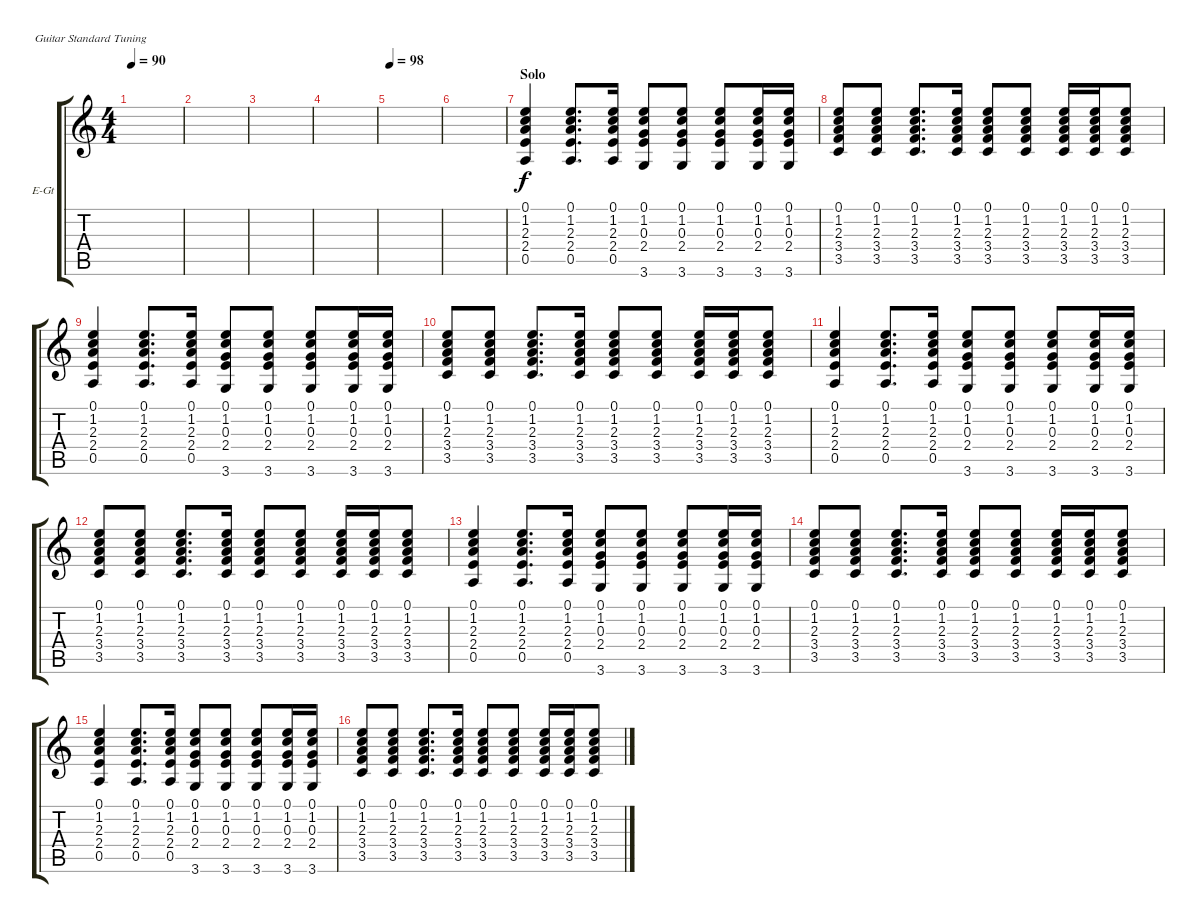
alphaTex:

\defaultSystemsLayout 4
\bracketExtendMode groupsimilarinstruments
\firstSystemTrackNameOrientation horizontal
\otherSystemsTrackNameOrientation horizontal
\track ("Elec. Rhythm (Page)" "E-Gt") {instrument distortionguitar}
\staff {score tabs}
\tuning (E4 B3 G3 D3 A2 E2)
\ts (4 4)
\tempo 90
\clef g2
\ks c
|
|
|
|
\tempo 98
|
|
\section ("" "Solo")
(0.5 2.4 2.3 1.2 0.1).4 (0.1 1.2 2.3 2.4 0.5).8{d} (0.1 1.2 2.3 2.4 0.5).16 (0.1 1.2 0.3 2.4 3.6).8 (0.1 1.2 0.3 2.4 3.6).8 (0.1 1.2 0.3 2.4 3.6).8 (0.1 1.2 0.3 2.4 3.6).16 (0.1 1.2 0.3 2.4 3.6).16 |
(0.1 1.2 2.3 3.4 3.5).8 (0.1 1.2 2.3 3.4 3.5).8 (0.1 1.2 2.3 3.4 3.5).8{d} (0.1 1.2 2.3 3.4 3.5).16 (0.1 1.2 2.3 3.4 3.5).8 (0.1 1.2 2.3 3.4 3.5).8 (0.1 1.2 2.3 3.4 3.5).16 (0.1 1.2 2.3 3.4 3.5).16 (0.1 1.2 2.3 3.4 3.5).8 |
(0.5 2.4 2.3 1.2 0.1).4 (0.1 1.2 2.3 2.4 0.5).8{d} (0.1 1.2 2.3 2.4 0.5).16 (0.1 1.2 0.3 2.4 3.6).8 (0.1 1.2 0.3 2.4 3.6).8 (0.1 1.2 0.3 2.4 3.6).8 (0.1 1.2 0.3 2.4 3.6).16 (0.1 1.2 0.3 2.4 3.6).16 |
(0.1 1.2 2.3 3.4 3.5).8 (0.1 1.2 2.3 3.4 3.5).8 (0.1 1.2 2.3 3.4 3.5).8{d} (0.1 1.2 2.3 3.4 3.5).16 (0.1 1.2 2.3 3.4 3.5).8 (0.1 1.2 2.3 3.4 3.5).8 (0.1 1.2 2.3 3.4 3.5).16 (0.1 1.2 2.3 3.4 3.5).16 (0.1 1.2 2.3 3.4 3.5).8 |
(0.5 2.4 2.3 1.2 0.1).4 (0.1 1.2 2.3 2.4 0.5).8{d} (0.1 1.2 2.3 2.4 0.5).16 (0.1 1.2 0.3 2.4 3.6).8 (0.1 1.2 0.3 2.4 3.6).8 (0.1 1.2 0.3 2.4 3.6).8 (0.1 1.2 0.3 2.4 3.6).16 (0.1 1.2 0.3 2.4 3.6).16 |
(0.1 1.2 2.3 3.4 3.5).8 (0.1 1.2 2.3 3.4 3.5).8 (0.1 1.2 2.3 3.4 3.5).8{d} (0.1 1.2 2.3 3.4 3.5).16 (0.1 1.2 2.3 3.4 3.5).8 (0.1 1.2 2.3 3.4 3.5).8 (0.1 1.2 2.3 3.4 3.5).16 (0.1 1.2 2.3 3.4 3.5).16 (0.1 1.2 2.3 3.4 3.5).8 |
(0.5 2.4 2.3 1.2 0.1).4 (0.1 1.2 2.3 2.4 0.5).8{d} (0.1 1.2 2.3 2.4 0.5).16 (0.1 1.2 0.3 2.4 3.6).8 (0.1 1.2 0.3 2.4 3.6).8 (0.1 1.2 0.3 2.4 3.6).8 (0.1 1.2 0.3 2.4 3.6).16 (0.1 1.2 0.3 2.4 3.6).16 |
(0.1 1.2 2.3 3.4 3.5).8 (0.1 1.2 2.3 3.4 3.5).8 (0.1 1.2 2.3 3.4 3.5).8{d} (0.1 1.2 2.3 3.4 3.5).16 (0.1 1.2 2.3 3.4 3.5).8 (0.1 1.2 2.3 3.4 3.5).8 (0.1 1.2 2.3 3.4 3.5).16 (0.1 1.2 2.3 3.4 3.5).16 (0.1 1.2 2.3 3.4 3.5).8 |
(0.5 2.4 2.3 1.2 0.1).4 (0.1 1.2 2.3 2.4 0.5).8{d} (0.1 1.2 2.3 2.4 0.5).16 (0.1 1.2 0.3 2.4 3.6).8 (0.1 1.2 0.3 2.4 3.6).8 (0.1 1.2 0.3 2.4 3.6).8 (0.1 1.2 0.3 2.4 3.6).16 (0.1 1.2 0.3 2.4 3.6).16 |
(0.1 1.2 2.3 3.4 3.5).8 (0.1 1.2 2.3 3.4 3.5).8 (0.1 1.2 2.3 3.4 3.5).8{d} (0.1 1.2 2.3 3.4 3.5).16 (0.1 1.2 2.3 3.4 3.5).8 (0.1 1.2 2.3 3.4 3.5).8 (0.1 1.2 2.3 3.4 3.5).16 (0.1 1.2 2.3 3.4 3.5).16 (0.1 1.2 2.3 3.4 3.5).8
